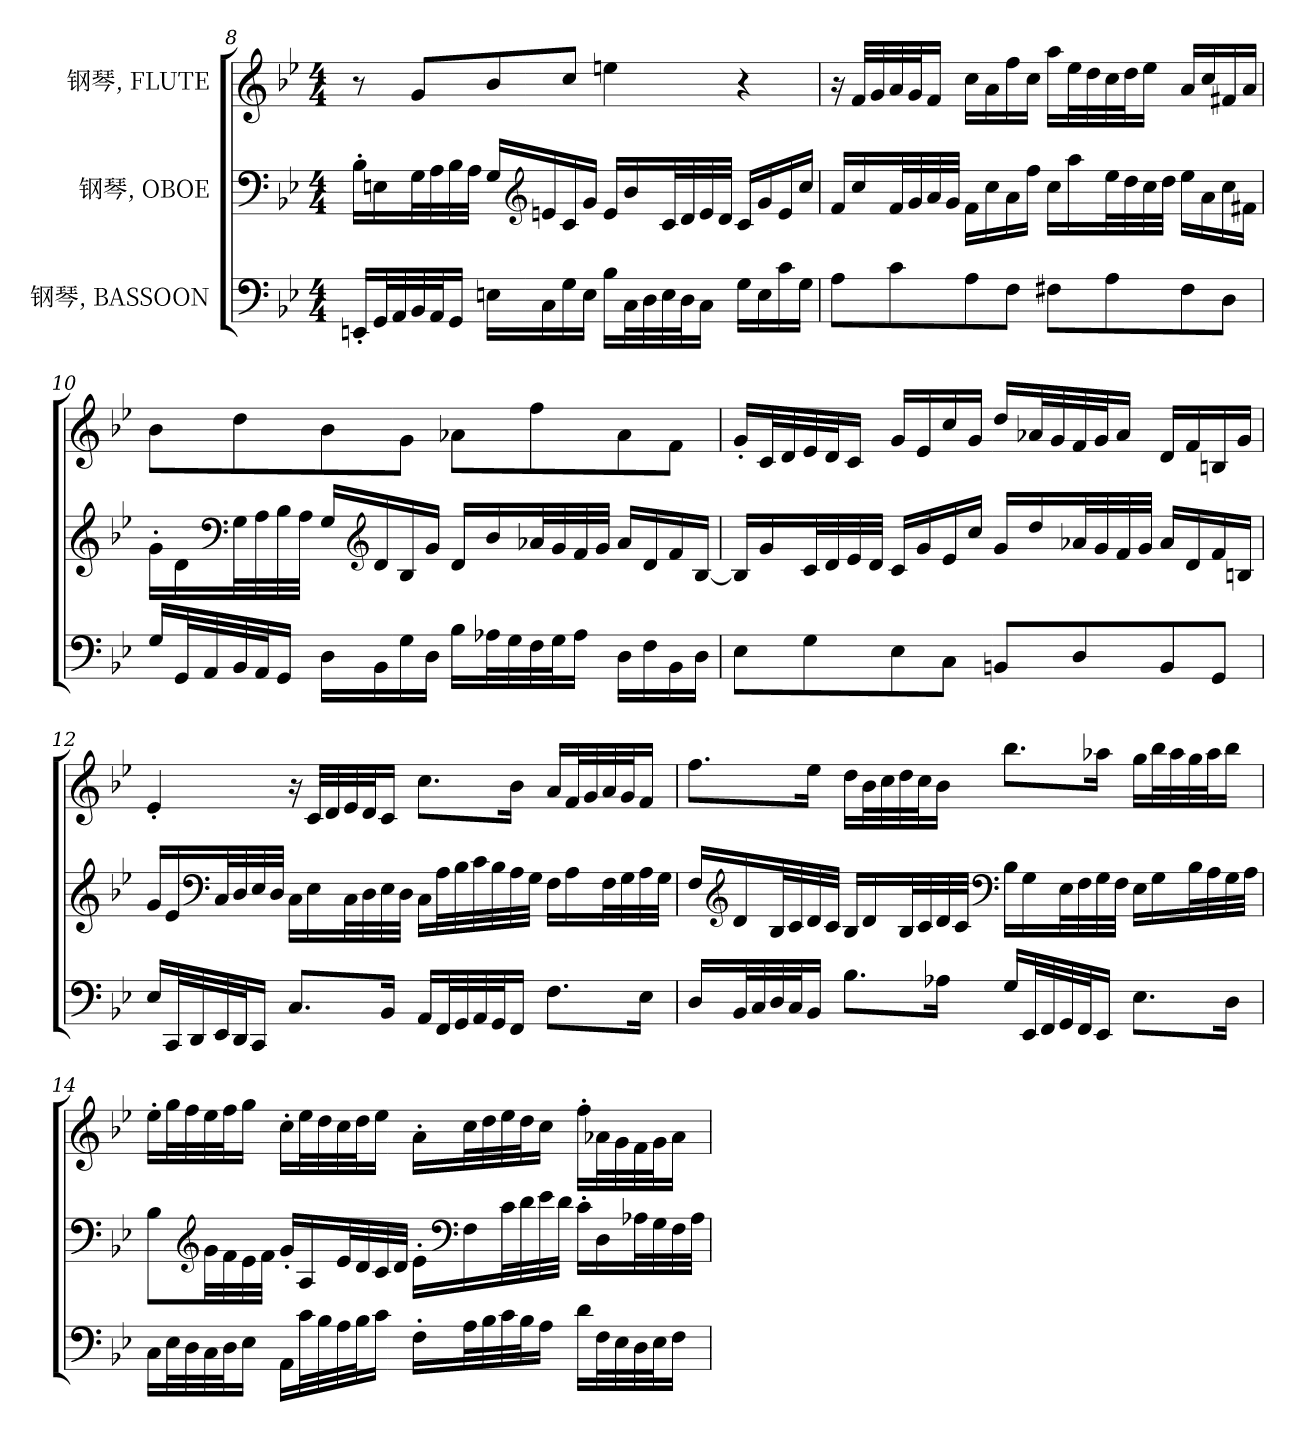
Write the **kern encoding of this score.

**kern	**kern	**kern
*part3	*part2	*part1
*staff3	*staff2	*staff1
*I"钢琴, BASSOON	*I"钢琴, OBOE	*I"钢琴, FLUTE
!!LO:LB:g=z
*clefF4	*clefF4	*clefG2
*k[b-e-]	*k[b-e-]	*k[b-e-]
*M4/4	*M4/4	*M4/4
=8	=8	=8
16EEn'/LL	16B-'\LL	8r
32GG/L	16En\	.
32AA/	.	.
32BB-/	32G\L	8g/L
32AA/J	32A\	.
16GG/JJ	32B-\	.
.	32A\JJJ	.
16En\LL	16G/LL	8b-/
*	*clefG2	*
16C\	16en/	.
16G\	16c/	8cc/J
16E\JJ	16g/JJ	.
16B-\LL	16e/LL	4een\
32C\L	16b-/	.
32D\	.	.
32E\	32c/L	.
32D\J	32d/	.
16C\JJ	32e/	.
.	32d/JJJ	.
16G\LL	16c/LL	4r
16E\	16g/	.
16c\	16e/	.
16G\JJ	16cc/JJ	.
!!LO:PB:g=z
=9	=9	=9
8A\L	16f/LL	16r
.	16cc/	32f/LLL
.	.	32g/
8c\	32f/L	32a/
.	32g/	32g/J
.	32a/	16f/JJ
.	32g/JJJ	.
8A\	16f\LL	16cc\LL
.	16cc\	16a\
8F\J	16a\	16ff\
.	16ff\JJ	16cc\JJ
8F#X\L	16cc\LL	16aa\LL
.	16aa\	32ee-\L
.	.	32dd\
8A\	32ee-\L	32cc\
.	32dd\	32dd\J
.	32cc\	16ee-\JJ
.	32dd\JJJ	.
8F#\	16ee-\LL	16a/LL
.	16a\	16cc/
8D\J	16cc\	16f#X/
.	16f#X\JJ	16a/JJ
!!LO:LB:g=z
=10	=10	=10
16G/LL	16g'\LL	8b-\L
32GG/L	16d\	.
32AA/	.	.
*	*clefF4	*
32BB-/	32G\L	8dd\
32AA/J	32A\	.
16GG/JJ	32B-\	.
.	32A\JJJ	.
16D\LL	16G/LL	8b-\
*	*clefG2	*
16BB-\	16d/	.
16G\	16B-/	8g\J
16D\JJ	16g/JJ	.
16B-\LL	16d/LL	8a-X\L
32A-X\L	16b-/	.
32G\	.	.
32F\	32a-X/L	8ff\
32G\J	32g/	.
16A-\JJ	32f/	.
.	32g/JJJ	.
16D\LL	16a-/LL	8a-\
16F\	16d/	.
16BB-\	16f/	8f\J
16D\JJ	[16B-/JJ	.
!!LO:LB:g=z
=11	=11	=11
8E-\L	16B-/LL]	16g'/LL
.	16g/	32c/L
.	.	32d/
8G\	32c/L	32e-/
.	32d/	32d/J
.	32e-/	16c/JJ
.	32d/JJJ	.
8E-\	16c/LL	16g/LL
.	16g/	16e-/
8C\J	16e-/	16cc/
.	16cc/JJ	16g/JJ
8BBn/L	16g/LL	16dd/LL
.	16dd/	32a-X/L
.	.	32g/
8D/	32a-X/L	32f/
.	32g/	32g/J
.	32f/	16a-/JJ
.	32g/JJJ	.
8BB/	16a-/LL	16d/LL
.	16d/	16f/
8GG/J	16f/	16Bn/
.	16Bn/JJ	16g/JJ
!!LO:LB:g=z
=12	=12	=12
16E-/LL	16g/LL	4e-'/
32CC/L	16e-/	.
32DD/	.	.
*	*clefF4	*
32EE-/	32C/L	.
32DD/J	32D/	.
16CC/JJ	32E-/	.
.	32D/JJJ	.
8.C/L	16C\LL	16r
.	16E-\	32c/LLL
.	.	32d/
.	32C\L	32e-/
.	32D\	32d/J
16BB-/Jk	32E-\	16c/JJ
.	32D\JJJ	.
16AA/LL	16C\LL	8.cc\L
32FF/L	32A\L	.
32GG/	32B-\	.
32AA/	32c\	.
32GG/J	32B-\	.
16FF/JJ	32A\	16b-\Jk
.	32G\JJJ	.
8.F\L	16F\LL	16a/LL
.	16A\	32f/L
.	.	32g/
.	32F\L	32a/
.	32G\	32g/J
16E-\Jk	32A\	16f/JJ
.	32G\JJJ	.
!!LO:PB:g=z
=13	=13	=13
16D/LL	16F/LL	8.ff\L
*	*clefG2	*
32BB-/L	16d/	.
32C/	.	.
32D/	32B-/L	.
32C/J	32c/	.
16BB-/JJ	32d/	16ee-\Jk
.	32c/JJJ	.
8.B-\L	16B-/LL	16dd\LL
.	16d/	32b-\L
.	.	32cc\
.	32B-/L	32dd\
.	32c/	32cc\J
16A-X\Jk	32d/	16b-\JJ
.	32c/JJJ	.
*	*clefF4	*
16G/LL	16B-\LL	8.bb-\L
32EE-/L	16G\	.
32FF/	.	.
32GG/	32E-\L	.
32FF/J	32F\	.
16EE-/JJ	32G\	16aa-X\Jk
.	32F\JJJ	.
8.E-\L	16E-\LL	16gg\LL
.	16G\	32bb-\L
.	.	32aa-\
.	32B-\L	32gg\
.	32A\	32aa-\J
16D\Jk	32G\	16bb-\JJ
.	32A\JJJ	.
!!LO:LB:g=z
=14	=14	=14
16C\LL	8B-\L	16ee-'\LL
32E-\L	.	32gg\L
32D\	.	32ff\
*	*clefG2	*
32C\	32g\LL	32ee-\
32D\J	32f\	32ff\J
16E-\JJ	32e-\	16gg\JJ
.	32f\JJJ	.
16AA\LL	16g'/LL	16cc'\LL
32c\L	16A/	32ee-\L
32B-\	.	32dd\
32A\	32e-/L	32cc\
32B-\J	32d/	32dd\J
16c\JJ	32c/	16ee-\JJ
.	32d/JJJ	.
16F'\LL	16e-'\LL	16a'\LL
*	*clefF4	*
32A\L	16F\	32cc\L
32B-\	.	32dd\
32c\	32c\L	32ee-\
32B-\J	32d\	32dd\J
16A\JJ	32e-\	16cc\JJ
.	32d\JJJ	.
16d\LL	16c'\LL	16ff'\LL
32F\L	16D\	32a-X\L
32E-\	.	32g\
32D\	32A-X\L	32f\
32E-\J	32G\	32g\J
16F\JJ	32F\	16a-\JJ
.	32A-\JJJ	.
=	=	=
*-	*-	*-
